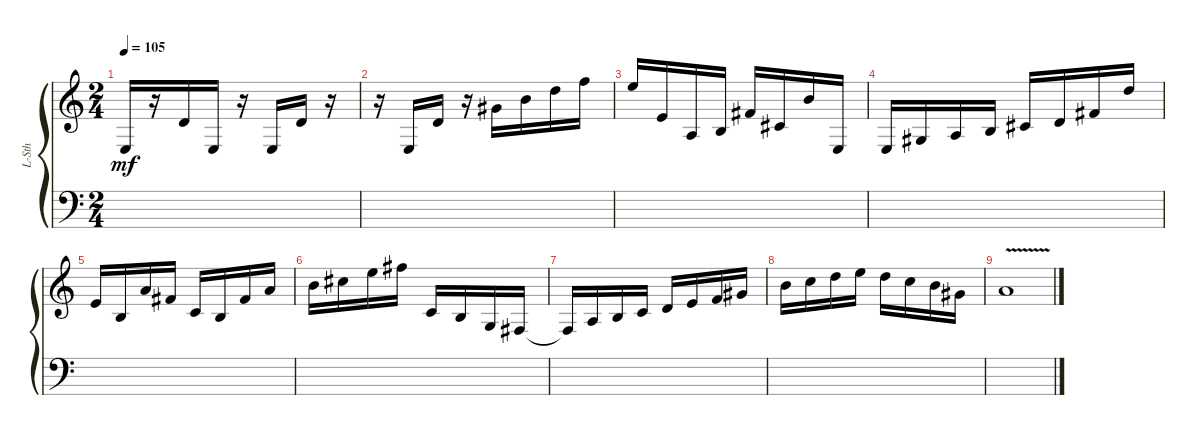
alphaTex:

\defaultSystemsLayout 4
\bracketExtendMode groupsimilarinstruments
\otherSystemsTrackNameOrientation horizontal
\track ("Mr. Hammer" "L-Sth") {instrument lead7fifths}
\staff {score}
\tuning (E4 B3 G3 D3 A2 E2)
\ts (2 4)
\tempo 105
\clef g2
\ks c
2.4.16{dy mf} r.16 3.2.16 2.4.16 r.16 2.4.16 3.2.16 r.16 |
r.16 2.4.16 3.2.16 r.16 4.1{acc #}.16 7.1.16 10.1.16 13.1.16 |
12.1.16 9.3.16 7.4.16 4.3.16 7.2{acc #}.16 6.3{acc #}.16 7.1.16 2.4.16 |
2.4.16 1.3{acc #}.16 2.3.16 4.3.16 6.3{acc #}.16 7.3.16 7.2{acc #}.16 10.1.16 |
5.2.16 4.3.16 5.1.16 2.1{acc #}.16 1.2.16 0.2.16 2.1{acc #}.16 5.1.16 |
7.1.16 9.1{acc #}.16 12.1.16 14.1{acc #}.16 10.4.16 9.4.16 5.4.16 4.4{acc #}.16 |
4.4{t acc #}.16 2.3.16 0.2.16 1.2.16 3.2.16 5.2.16 6.2.16 4.1{acc #}.16 |
7.1.16 8.1.16 10.1.16 12.1.16 10.1.16 8.1.16 7.1.16 4.1{acc #}.16 |
5.1{v}.1 |
|
|
\staff {score}
\tuning (E4 B3 G3 D3 A2 E2)
\clef f4
\ottava regular
\simile none
\ks c
|
|
|
|
|
|
|
|
|
|
|
